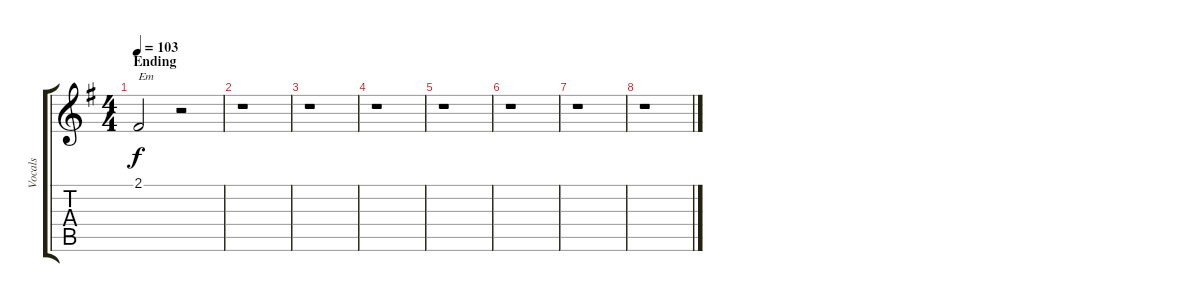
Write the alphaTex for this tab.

\track ("Vocals" "Vocals") {instrument sopranosax}
\staff {score tabs}
\tuning (E4 B3 G3 D3 A2 E2) {hide}
\ts (4 4)
\section ("" "Ending")
\tempo 103
\clef g2
\ks eminor
2.1.2{txt "Em" dy f} r.2 |
r.1 |
r.1 |
r.1 |
r.1 |
r.1 |
r.1 |
r.1
